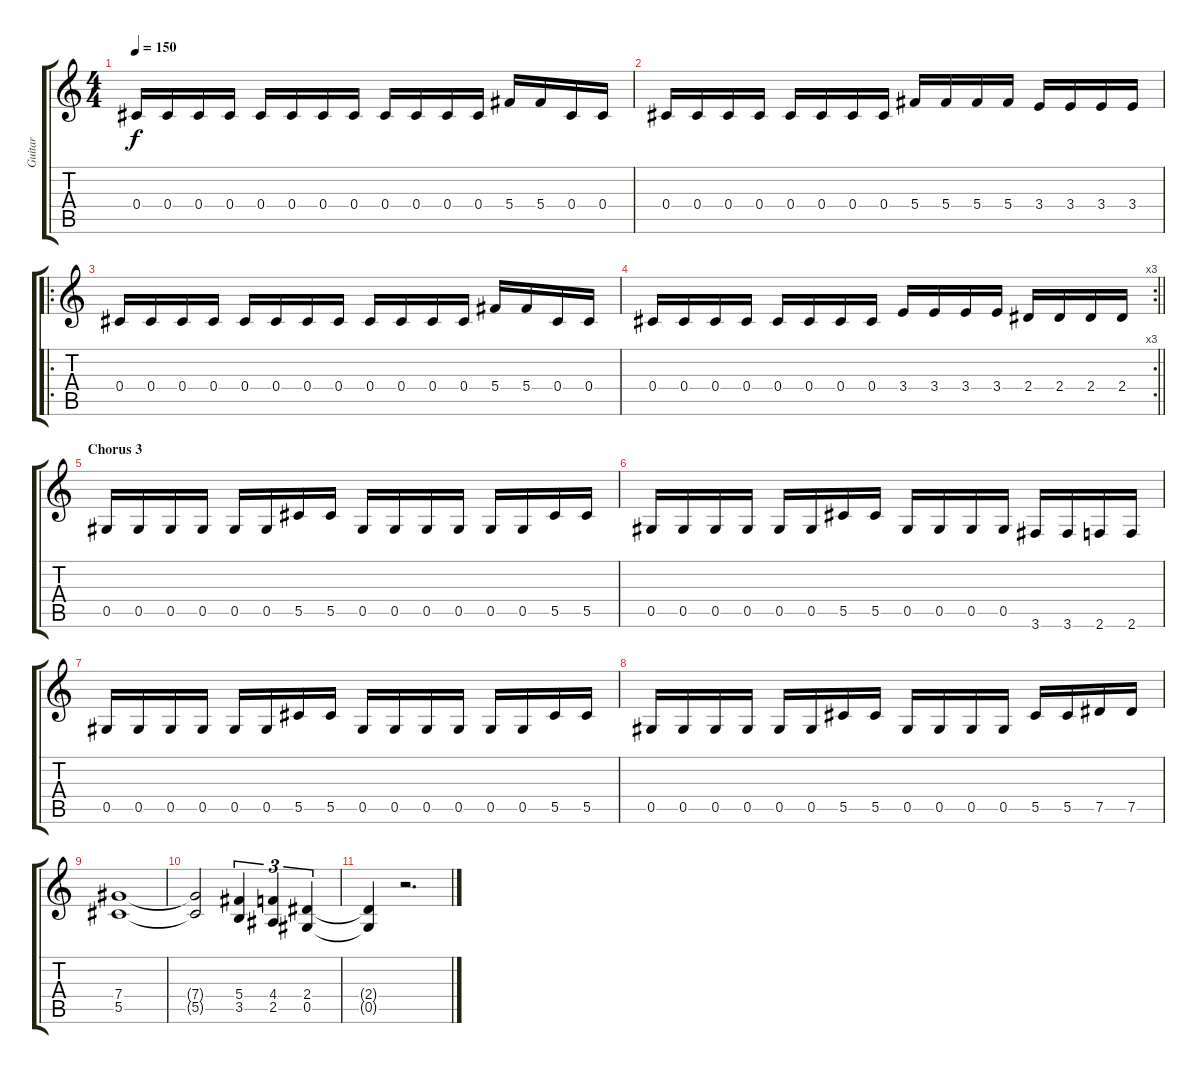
\track ("Guitar" "Guitar") {instrument distortionguitar}
\staff {score tabs}
\tuning (Eb4 Bb3 Gb3 Db3 Ab2 Eb2) {hide}
\ts (4 4)
\tempo 150
\clef g2
\ks c
0.4.16{dy f} 0.4.16 0.4.16 0.4.16 0.4.16 0.4.16 0.4.16 0.4.16 0.4.16 0.4.16 0.4.16 0.4.16 5.4.16 5.4.16 0.4.16 0.4.16 |
0.4.16 0.4.16 0.4.16 0.4.16 0.4.16 0.4.16 0.4.16 0.4.16 5.4.16 5.4.16 5.4.16 5.4.16 3.4.16 3.4.16 3.4.16 3.4.16 |
\ro
0.4.16 0.4.16 0.4.16 0.4.16 0.4.16 0.4.16 0.4.16 0.4.16 0.4.16 0.4.16 0.4.16 0.4.16 5.4.16 5.4.16 0.4.16 0.4.16 |
\rc 3
\barLineRight lightlight
0.4.16 0.4.16 0.4.16 0.4.16 0.4.16 0.4.16 0.4.16 0.4.16 3.4.16 3.4.16 3.4.16 3.4.16 2.4.16 2.4.16 2.4.16 2.4.16 |
\section ("" "Chorus 3")
0.5.16 0.5.16 0.5.16 0.5.16 0.5.16 0.5.16 5.5.16 5.5.16 0.5.16 0.5.16 0.5.16 0.5.16 0.5.16 0.5.16 5.5.16 5.5.16 |
0.5.16 0.5.16 0.5.16 0.5.16 0.5.16 0.5.16 5.5.16 5.5.16 0.5.16 0.5.16 0.5.16 0.5.16 3.6.16 3.6.16 2.6.16 2.6.16 |
0.5.16 0.5.16 0.5.16 0.5.16 0.5.16 0.5.16 5.5.16 5.5.16 0.5.16 0.5.16 0.5.16 0.5.16 0.5.16 0.5.16 5.5.16 5.5.16 |
0.5.16 0.5.16 0.5.16 0.5.16 0.5.16 0.5.16 5.5.16 5.5.16 0.5.16 0.5.16 0.5.16 0.5.16 5.5.16 5.5.16 7.5.16 7.5.16 |
(7.4 5.5).1 |
(7.4{t} 5.5{t}).2 (5.4 3.5).4{tu (3 2)} (4.4 2.5).4{tu (3 2)} (2.4 0.5).4{tu (3 2)} |
(2.4{t} 0.5{t}).4 r.2{d}
